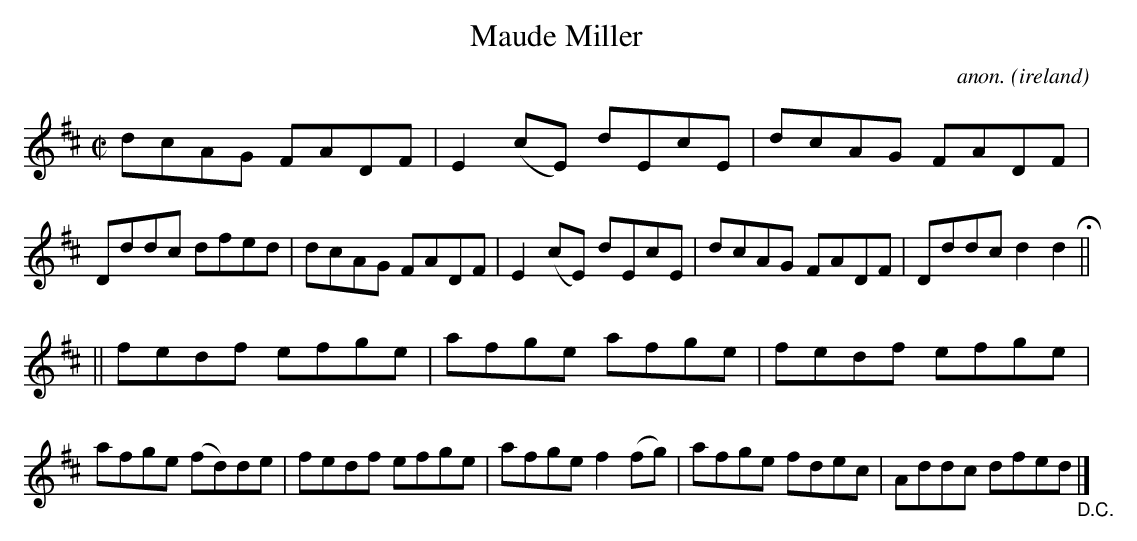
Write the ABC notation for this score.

X:1
T:Maude Miller
O:ireland
C:anon.
M:C|
L:1/8
K:D
dcAG FADF|E2(cE) dEcE|dcAG FADF|Dddc dfed|dcAG FADF|E2(cE) dEcE|dcAG FADF|Dddc d2d2H||
||fedf efge|afge afge|fedf efge|afge (fd)de|fedf efge|afge f2(fg)|afge fdec|Addc dfed"_D.C."|]
